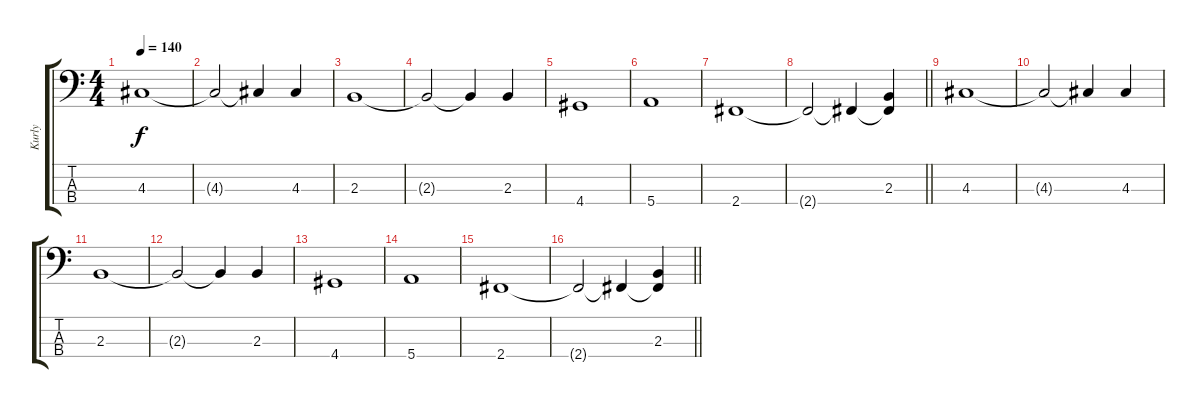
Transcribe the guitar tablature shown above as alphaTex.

\track ("Kurly" "Kurly") {instrument electricbassfinger}
\staff {score tabs}
\tuning (G2 D2 A1 E1) {hide}
\ts (4 4)
\tempo 140
\clef f4
\ks c
4.3.1{dy f volume 10 instrument electricbassfinger} |
4.3{t}.2 4.3{t}.4 4.3.4 |
2.3.1 |
2.3{t}.2 2.3{t}.4 2.3.4 |
4.4.1 |
5.4.1 |
2.4.1 |
\barLineRight lightlight
2.4{t}.2 2.4{t}.4 (2.3 2.4{t}).4 |
4.3.1{volume 16} |
4.3{t}.2 4.3{t}.4 4.3.4 |
2.3.1 |
2.3{t}.2 2.3{t}.4 2.3.4 |
4.4.1 |
5.4.1 |
2.4.1 |
\barLineRight lightlight
2.4{t}.2 2.4{t}.4 (2.3 2.4{t}).4
